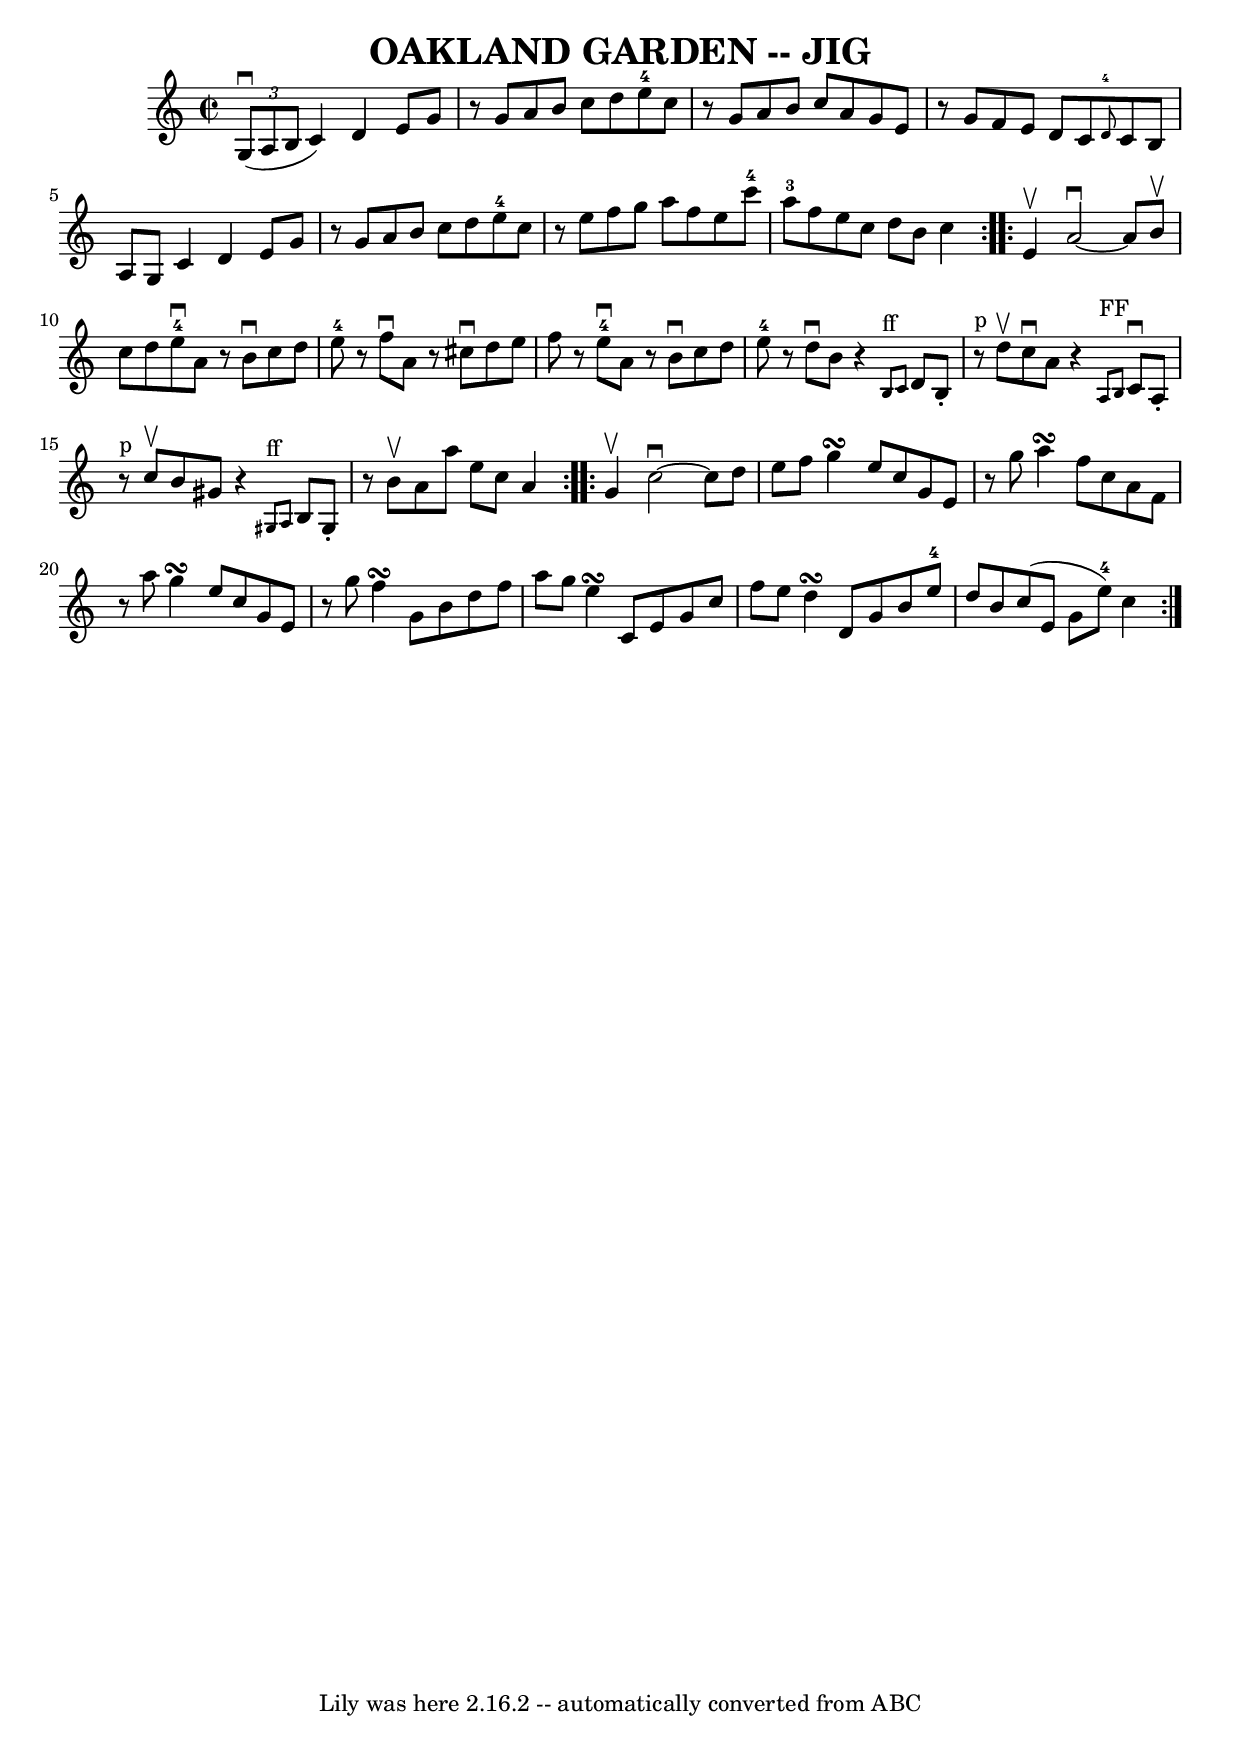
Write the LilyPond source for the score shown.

\version "2.16.2"
\include "Mammoth.ily"
\header {
  %% book = "Ryan's Mammoth Collection of Fiddle Tunes"
  crossRefNumber = "1"
  footnotes = ""
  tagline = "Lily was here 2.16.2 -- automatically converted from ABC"
  title = "OAKLAND GARDEN -- JIG"

}
voicedefault =  {



  \repeat volta 2 {

    \override Staff.TimeSignature #'style = #'C
    \time 2/2 
    \key c \major
    \times 2/3 { g8 (^\downbow a8 b8  
	       }       
    |
    c'4) d'4 e'8 g'8    r8 g'8    |
    a'8 b'8    
    c''8 d''8 e''8-4 c''8    r8 g'8    |
    a'8 b'8 c''8   
    a'8 g'8 e'8    r8 g'8    |
    f'8 e'8 d'8 c'8    
    \grace { d'8-4 
	   } c'8 b8 a8 g8        |
    c'4 d'4    
    e'8 g'8    r8 g'8    |
    a'8 b'8 c''8 d''8 e''8-4   
    c''8    r8 e''8    |
    f''8 g''8 a''8 f''8 e''8 c'''8 
    -4 a''8-3 f''8    |
    e''8 c''8 d''8 b'8 c''4    
  }  
  
  \repeat volta 2 {
    e'4^\upbow       |
    a'2^\downbow  ~ a'8    
    b'8^\upbow c''8 d''8    |
    e''8-4^\downbow a'8    r8 b'8 
    ^\downbow c''8 d''8 e''8-4   r8   |
    f''8^\downbow a'8    
    r8 cis''8^\downbow d''8 e''8 f''8    r8   |
    e''8 
    -4^\downbow a'8    r8 b'8^\downbow c''8 d''8 e''8-4   r8       
    |
    d''8^\downbow b'8    r4   \grace { b8^"ff" c'8  
				     } d'8    
    b8 -.     r8^"p" d''8^\upbow   |
    c''8^\downbow a'8    r4   
    \grace { a8^"FF" b8  
	   } c'8^\downbow a8 -.     r8^"p" c''8^\upbow   
    |
    b'8 gis'8    r4   \grace { gis8^"ff" a8  
			     } b8 gis8 
    -.   r8 b'8^\upbow   |
    a'8 a''8 e''8 c''8 a'4    
  }     

  \repeat volta 2 {
    g'4^\upbow       |
    c''2^\downbow  ~ c''8    
    d''8 e''8 f''8    |
    g''4\turn e''8 c''8 g'8 e'8    
    r8 g''8    |
    a''4\turn f''8 c''8 a'8 f'8    r8 a''8    
    |
    g''4\turn e''8 c''8 g'8 e'8    r8 g''8        |
    
    f''4\turn g'8 b'8 d''8 f''8 a''8 g''8    |
    e''4 
    \turn c'8 e'8 g'8 c''8 f''8 e''8    |
    d''4\turn    
    d'8 g'8 b'8 e''8-4 d''8 b'8    |
    c''8 (e'8 g'8  
    e''8-4) c''4    
  }   

}

\score{
  <<

    \context Staff="default"
    {
      \voicedefault 
      
    }

  >>
  \layout {
    
  }
  \midi {
  }

}
